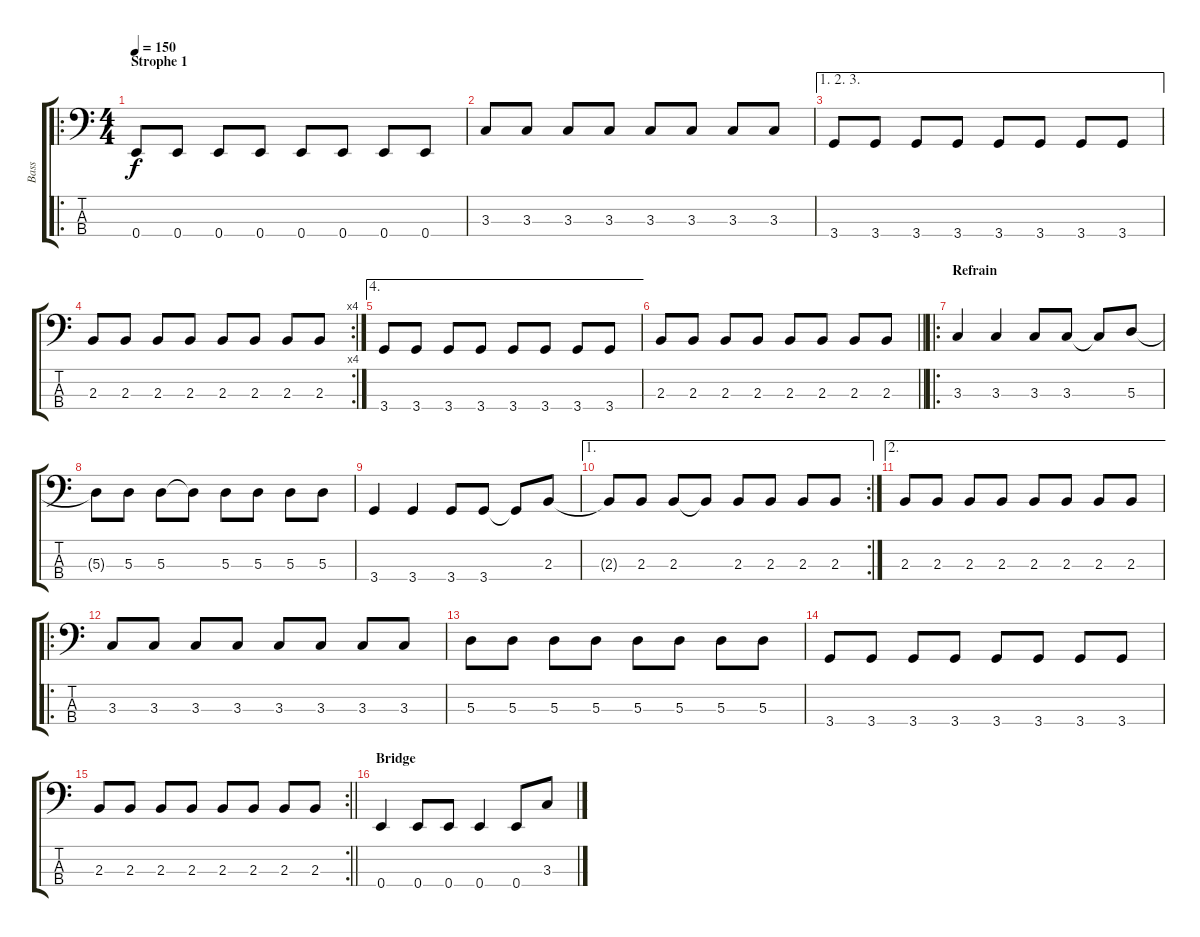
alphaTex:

\track ("Bass" "Bass") {instrument electricbassfinger}
\staff {score tabs}
\tuning (G2 D2 A1 E1) {hide}
\ro
\ts (4 4)
\section ("" "Strophe 1")
\tempo 150
\clef f4
\ks c
0.4.8{dy f} 0.4.8 0.4.8 0.4.8 0.4.8 0.4.8 0.4.8 0.4.8 |
3.3.8 3.3.8 3.3.8 3.3.8 3.3.8 3.3.8 3.3.8 3.3.8 |
\ae (1 2 3)
3.4.8 3.4.8 3.4.8 3.4.8 3.4.8 3.4.8 3.4.8 3.4.8 |
\rc 4
2.3.8 2.3.8 2.3.8 2.3.8 2.3.8 2.3.8 2.3.8 2.3.8 |
\ae 4
3.4.8 3.4.8 3.4.8 3.4.8 3.4.8 3.4.8 3.4.8 3.4.8 |
\barLineRight lightlight
2.3.8 2.3.8 2.3.8 2.3.8 2.3.8 2.3.8 2.3.8 2.3.8 |
\ro
\section ("" "Refrain")
3.3.4 3.3.4 3.3.8 3.3.8 3.3{t}.8 5.3.8 |
5.3{t}.8 5.3.8 5.3.8 5.3{t}.8 5.3.8 5.3.8 5.3.8 5.3.8 |
3.4.4 3.4.4 3.4.8 3.4.8 3.4{t}.8 2.3.8 |
\ae 1
\rc 2
2.3{t}.8 2.3.8 2.3.8 2.3{t}.8 2.3.8 2.3.8 2.3.8 2.3.8 |
\ae 2
2.3.8 2.3.8 2.3.8 2.3.8 2.3.8 2.3.8 2.3.8 2.3.8 |
\ro
3.3.8 3.3.8 3.3.8 3.3.8 3.3.8 3.3.8 3.3.8 3.3.8 |
5.3.8 5.3.8 5.3.8 5.3.8 5.3.8 5.3.8 5.3.8 5.3.8 |
3.4.8 3.4.8 3.4.8 3.4.8 3.4.8 3.4.8 3.4.8 3.4.8 |
\rc 2
\barLineRight lightlight
2.3.8 2.3.8 2.3.8 2.3.8 2.3.8 2.3.8 2.3.8 2.3.8 |
\section ("" "Bridge")
0.4.4 0.4.8 0.4.8 0.4.4 0.4.8 3.3.8
